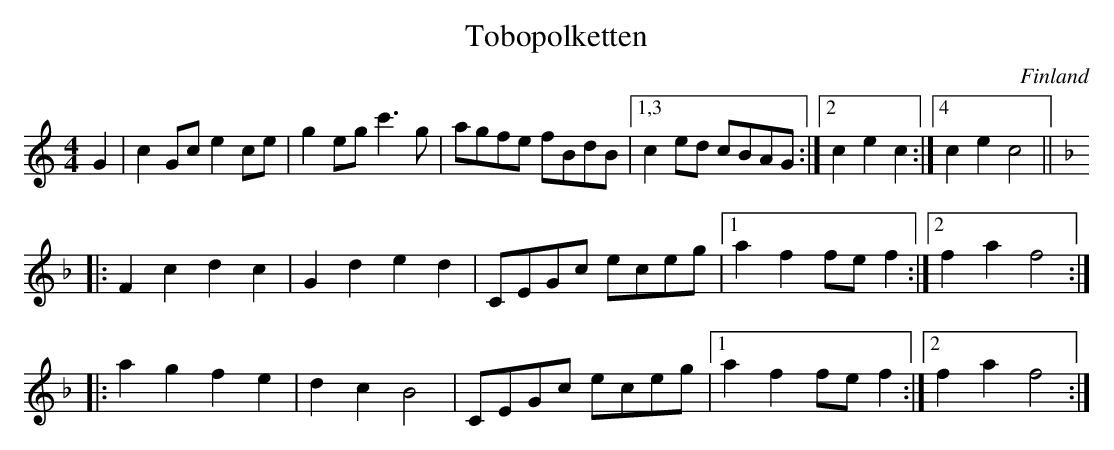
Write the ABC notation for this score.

X:1
T:Tobopolketten
M:4/4
O:Finland
K:C
G2 |\
c2Gc e2ce | g2 eg c'3g | agfe fBdB \
|1,3 c2 ed cBAG :|2 c2 e2 c2 :|4 c2 e2 c4||
[K:F]\
|:F2 c2 d2 c2 | G2 d2 e2 d2 | CEGc eceg \
|1 a2 f2 fe f2 :|2 f2 a2 f4 ::
a2 g2 f2 e2 | d2 c2 B4 | CEGc eceg \
|1 a2f2 fe f2 :|2 f2 a2 f4 :|
